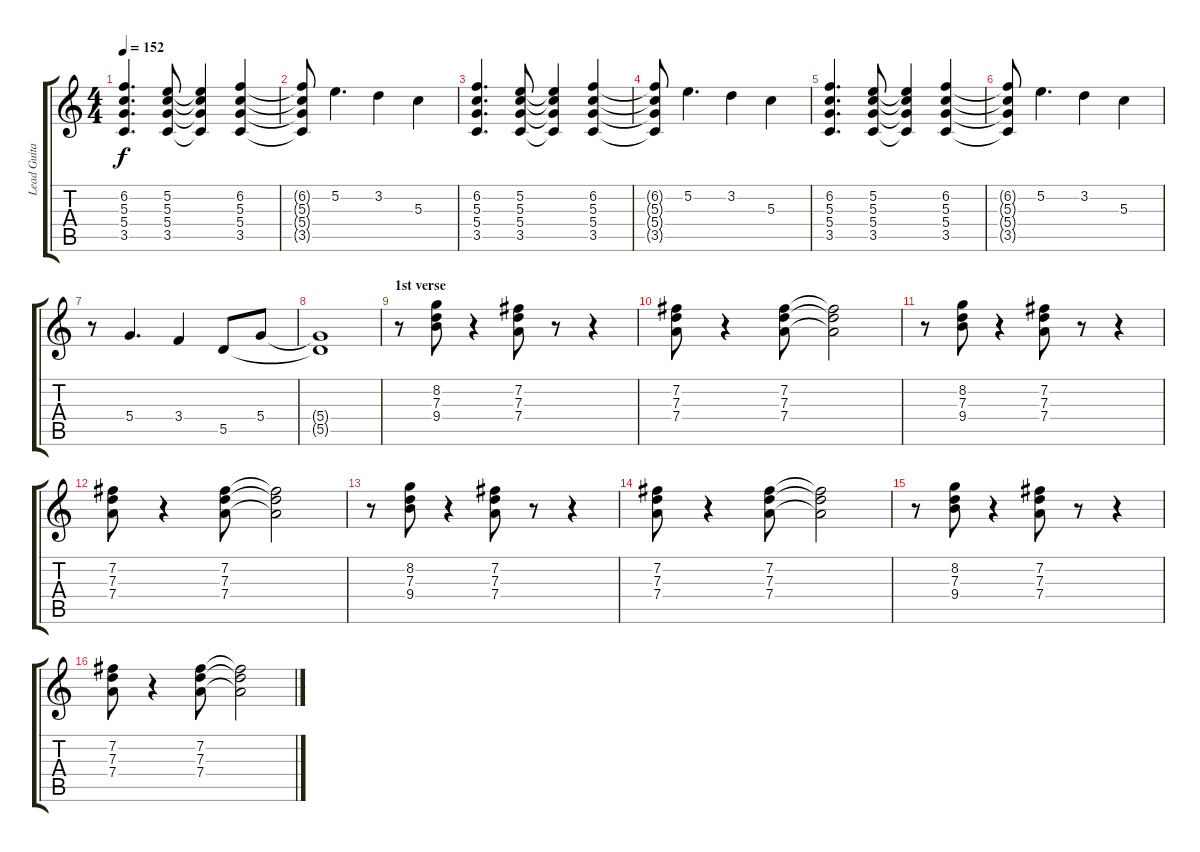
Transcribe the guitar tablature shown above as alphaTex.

\track ("Lead Guitar (Standard Tuning)" "Lead Guita") {instrument distortionguitar}
\staff {score tabs}
\tuning (E4 B3 G3 D3 A2 E2) {hide}
\ts (4 4)
\tempo 152
\clef g2
\ks c
(6.2 5.3 5.4 3.5).4{d dy f instrument distortionguitar} (5.2 5.3 5.4 3.5).8 (5.2{t} 5.3{t} 5.4{t} 3.5{t}).4 (6.2 5.3 5.4 3.5).4 |
(6.2{t} 5.3{t} 5.4{t} 3.5{t}).8 5.2.4{d} 3.2.4 5.3.4 |
(6.2 5.3 5.4 3.5).4{d} (5.2 5.3 5.4 3.5).8 (5.2{t} 5.3{t} 5.4{t} 3.5{t}).4 (6.2 5.3 5.4 3.5).4 |
(6.2{t} 5.3{t} 5.4{t} 3.5{t}).8 5.2.4{d} 3.2.4 5.3.4 |
(6.2 5.3 5.4 3.5).4{d} (5.2 5.3 5.4 3.5).8 (5.2{t} 5.3{t} 5.4{t} 3.5{t}).4 (6.2 5.3 5.4 3.5).4 |
(6.2{t} 5.3{t} 5.4{t} 3.5{t}).8 5.2.4{d} 3.2.4 5.3.4 |
r.8 5.4.4{d} 3.4.4 5.5.8 5.4.8 |
(5.4{t} 5.5{t}).1 |
\section ("" "1st verse")
r.8 (8.2 7.3 9.4).8 r.4 (7.2 7.3 7.4).8 r.8 r.4 |
(7.2 7.3 7.4).8 r.4 (7.2 7.3 7.4).8 (7.2{t} 7.3{t} 7.4{t}).2 |
r.8 (8.2 7.3 9.4).8 r.4 (7.2 7.3 7.4).8 r.8 r.4 |
(7.2 7.3 7.4).8 r.4 (7.2 7.3 7.4).8 (7.2{t} 7.3{t} 7.4{t}).2 |
r.8 (8.2 7.3 9.4).8 r.4 (7.2 7.3 7.4).8 r.8 r.4 |
(7.2 7.3 7.4).8 r.4 (7.2 7.3 7.4).8 (7.2{t} 7.3{t} 7.4{t}).2 |
r.8 (8.2 7.3 9.4).8 r.4 (7.2 7.3 7.4).8 r.8 r.4 |
(7.2 7.3 7.4).8 r.4 (7.2 7.3 7.4).8 (7.2{t} 7.3{t} 7.4{t}).2
